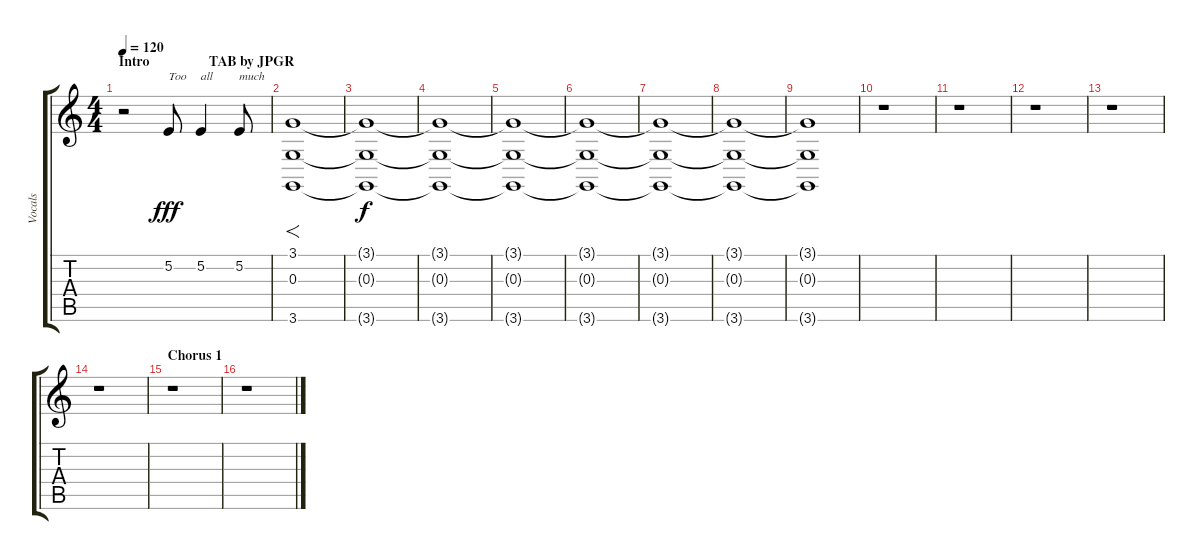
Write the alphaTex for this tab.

\track ("Vocals" "Vocals") {instrument altosax}
\staff {score tabs}
\tuning (E4 B3 G3 D3 A2 E2) {hide}
\ts (4 4)
\section ("" "Intro                 TAB by JPGR")
\tempo 120
\clef g2
\ks c
r.2{dy fff instrument altosax} 5.2.8{txt "Too" instrument banjo} 5.2.4{txt "all"} 5.2.8{txt "much"} |
(3.1 0.3 3.6).1{f instrument distortionguitar} |
(3.1{t} 0.3{t} 3.6{t}).1{dy f} |
(3.1{t} 0.3{t} 3.6{t}).1 |
(3.1{t} 0.3{t} 3.6{t}).1 |
(3.1{t} 0.3{t} 3.6{t}).1 |
(3.1{t} 0.3{t} 3.6{t}).1 |
(3.1{t} 0.3{t} 3.6{t}).1 |
(3.1{t} 0.3{t} 3.6{t}).1 |
r.1 |
r.1 |
r.1 |
r.1 |
r.1 |
\section ("" "Chorus 1")
r.1 |
r.1
